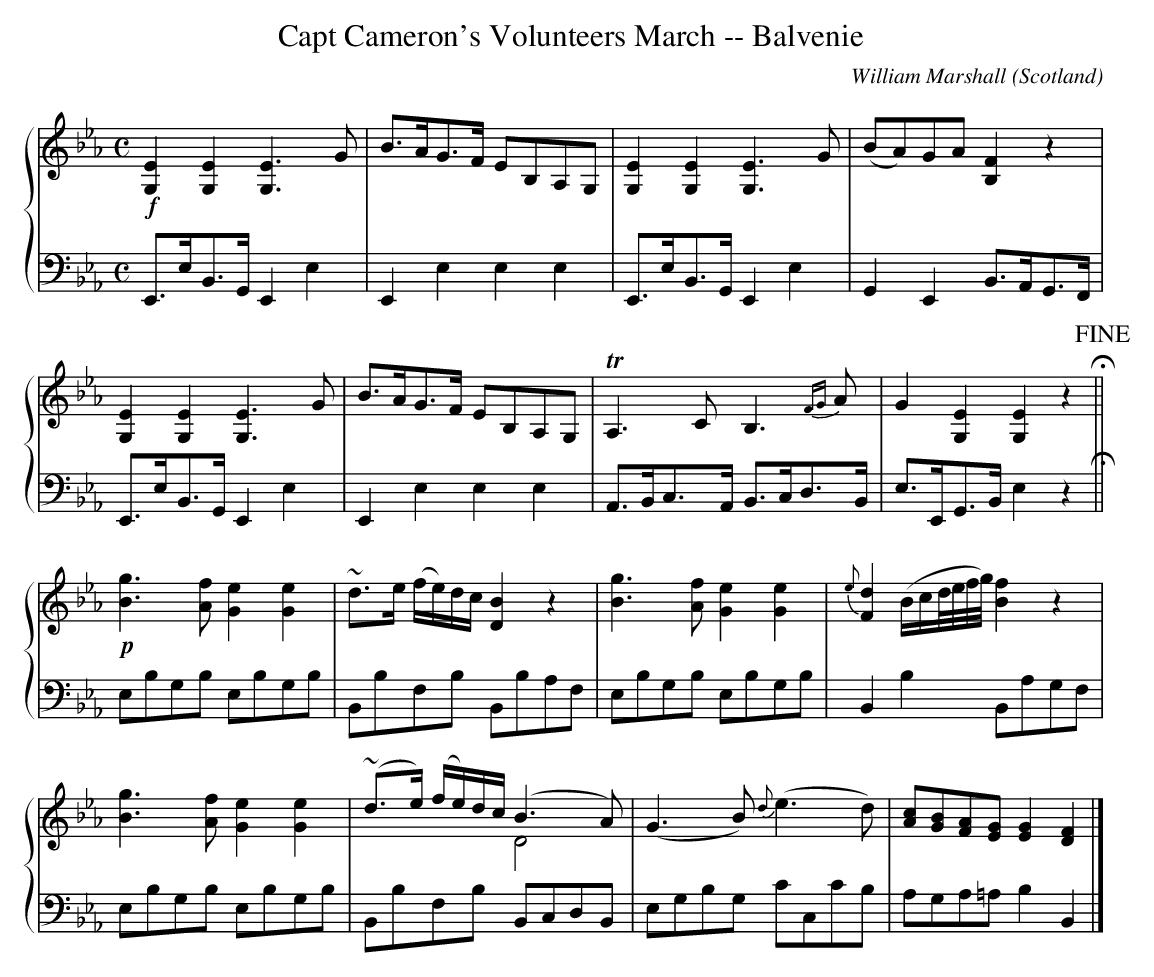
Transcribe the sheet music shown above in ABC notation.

X:1
T:Capt Cameron's Volunteers March -- Balvenie
C:William Marshall
L:1/8
M:C
O:Scotland
K:Eb major
%%staves {1 2}
V:1
!f![G,E]2 [G,E]2 [G,E]3 G | B>AG>F EB,A,G, | \
[G,E]2 [G,E]2 [G,E]3 G | (BA)GA [B,F]2 z2 |
[G,E]2 [G,E]2 [G,E]3 G | B>AG>F EB,A,G, | \
!trill!A,3 C B,3 {FG}A | G2 [G,E]2 [G,E]2 z2 H !fine! ||
!p! [Bg]3 [Af] [Ge]2 [Ge]2 | ~d>e (f/e/)d/c/ [DB]2 z2 | \
[Bg]3 [Af] [Ge]2 [Ge]2 | {e}[Fd]2 (B/c/d//e//f//g//) [Bf]2 z2 |
[Bg]3 [Af] [Ge]2 [Ge]2 | (~d>e) (f/e/)d/c/ (B3 A) & x4D4 | \
(G3 B) {d}(e3 d) | [Ac][GB][FA][EG] [EG]2 [DF]2 |]
V:2 clef=bass octave=-2
E>eB>G E2 e2 | E2e2e2e2 | E>eB>G E2e2 | G2E2B>AG>F | \
E>eB>G E2e2 | E2e2e2e2 | A>Bc>A B>cd>B | e>EG>B e2 z2 H || \
ebgb ebgb | Bbfb Bbaf | ebgb ebgb | B2b2 Bagf | \
ebgb ebgb | Bbfb BcdB | egbg c'cc'b | aga=a b2B2 |]
